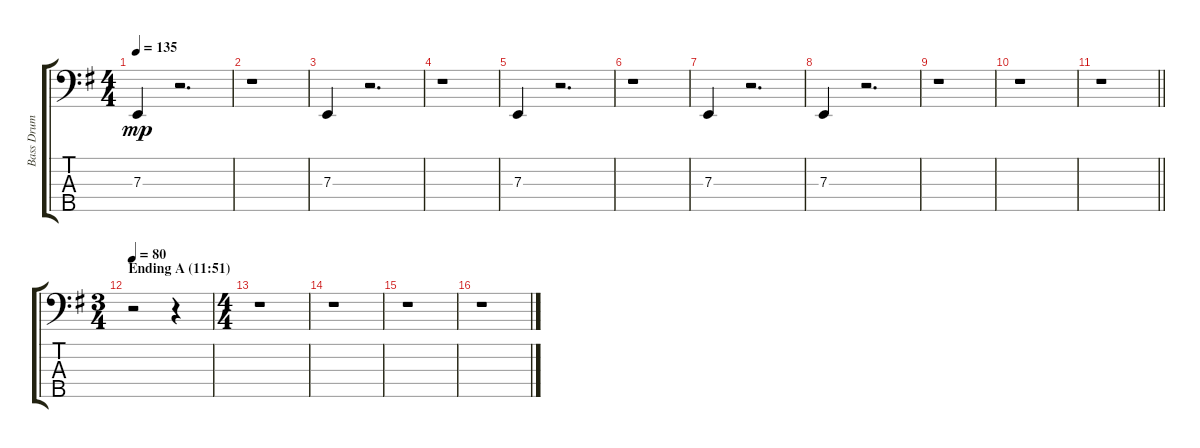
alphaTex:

\track ("Bass Drum" "Bass Drum") {instrument taikodrum}
\staff {score tabs}
\tuning (G2 D2 A1 E1 B0) {hide}
\ts (4 4)
\tempo 135
\clef f4
\ks eminor
7.3.4{dy mp} r.2{d} |
r.1 |
7.3.4 r.2{d} |
r.1 |
7.3.4 r.2{d} |
r.1 |
7.3.4 r.2{d} |
7.3.4 r.2{d} |
r.1 |
r.1 |
\barLineRight lightlight
r.1 |
\ts (3 4)
\section ("" "Ending A (11:51)")
\tempo 80
r.2 r.4 |
\ts (4 4)
r.1 |
r.1 |
r.1 |
r.1
